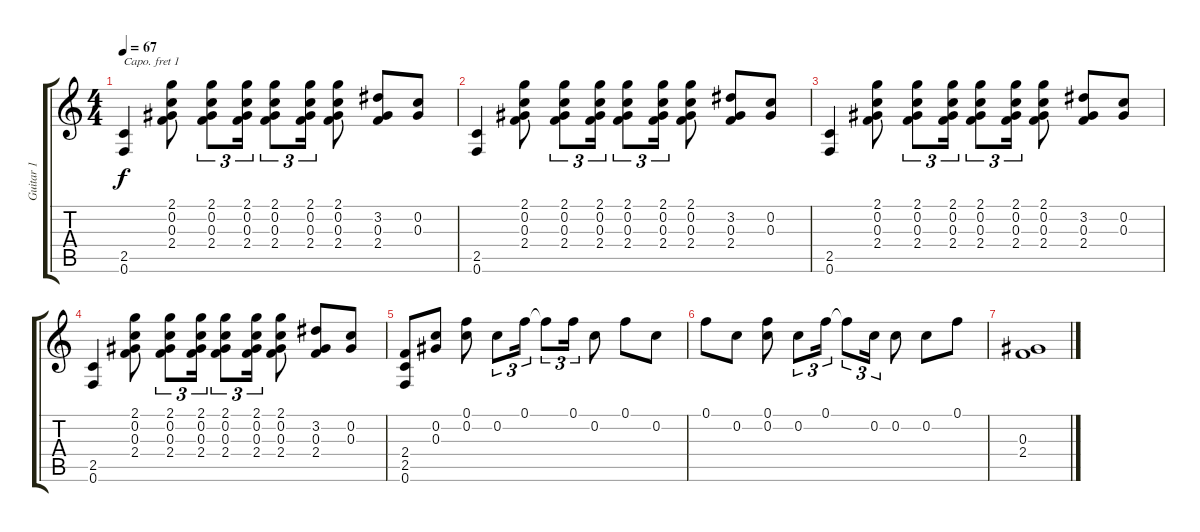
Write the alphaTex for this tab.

\track ("Guitar 1" "Guitar 1") {instrument acousticguitarsteel}
\staff {score tabs}
\capo 1
\tuning (E4 B3 G3 D3 A2 E2) {hide}
\ts (4 4)
\tempo 67
\clef g2
\ks c
(2.5 0.6).4{dy f} (2.1 0.2 0.3 2.4).8 (2.1 0.2 0.3 2.4).8{tu (3 2)} (2.1 0.2 0.3 2.4).16{tu (3 2)} (2.1 0.2 0.3 2.4).8{tu (3 2)} (2.1 0.2 0.3 2.4).16{tu (3 2)} (2.1 0.2 0.3 2.4).8 (3.2 0.3 2.4).8 (0.2 0.3).8 |
(2.5 0.6).4 (2.1 0.2 0.3 2.4).8 (2.1 0.2 0.3 2.4).8{tu (3 2)} (2.1 0.2 0.3 2.4).16{tu (3 2)} (2.1 0.2 0.3 2.4).8{tu (3 2)} (2.1 0.2 0.3 2.4).16{tu (3 2)} (2.1 0.2 0.3 2.4).8 (3.2 0.3 2.4).8 (0.2 0.3).8 |
(2.5 0.6).4 (2.1 0.2 0.3 2.4).8 (2.1 0.2 0.3 2.4).8{tu (3 2)} (2.1 0.2 0.3 2.4).16{tu (3 2)} (2.1 0.2 0.3 2.4).8{tu (3 2)} (2.1 0.2 0.3 2.4).16{tu (3 2)} (2.1 0.2 0.3 2.4).8 (3.2 0.3 2.4).8 (0.2 0.3).8 |
(2.5 0.6).4 (2.1 0.2 0.3 2.4).8 (2.1 0.2 0.3 2.4).8{tu (3 2)} (2.1 0.2 0.3 2.4).16{tu (3 2)} (2.1 0.2 0.3 2.4).8{tu (3 2)} (2.1 0.2 0.3 2.4).16{tu (3 2)} (2.1 0.2 0.3 2.4).8 (3.2 0.3 2.4).8 (0.2 0.3).8 |
(2.4 2.5 0.6).8{volume 16} (0.2 0.3).8 (0.1 0.2).8 0.2.8{tu (3 2)} 0.1.16{tu (3 2)} 0.1{t}.8{tu (3 2)} 0.1.16{tu (3 2)} 0.2.8 0.1.8 0.2.8 |
0.1.8 0.2.8 (0.1 0.2).8 0.2.8{tu (3 2)} 0.1.16{tu (3 2)} 0.1{t}.8{tu (3 2)} 0.2.16{tu (3 2)} 0.2.8 0.2.8 0.1.8 |
(0.3 2.4).1
